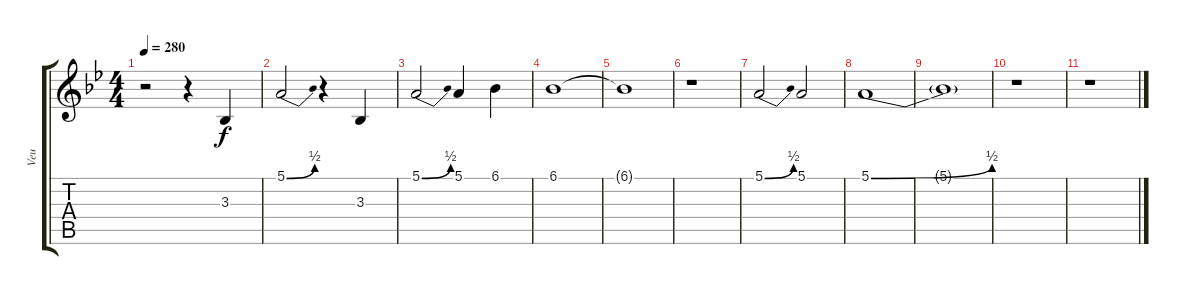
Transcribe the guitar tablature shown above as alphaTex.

\track ("Veu" "Veu") {instrument bassoon}
\staff {score tabs}
\tuning (E4 B3 G3 D3 A2 E2) {hide}
\ts (4 4)
\tempo 280
\clef g2
\ks bb
r.2{dy f} r.4 3.3.4 |
5.1{be (bend 0 0 60 2)}.2 r.4 3.3.4 |
5.1{be (bend 0 0 60 2)}.2 5.1.4 6.1.4 |
6.1.1 |
6.1{t}.1 |
r.1 |
5.1{be (bend 0 0 60 2)}.2 5.1.2 |
5.1{be (bend 0 0 60 2)}.1 |
5.1{t}.1 |
r.1 |
r.1
